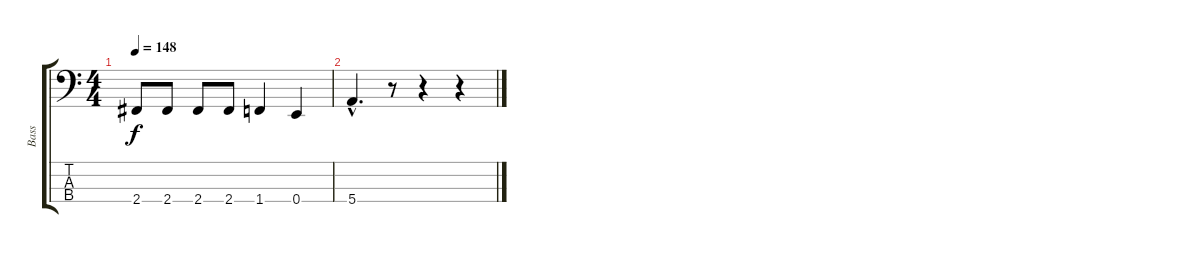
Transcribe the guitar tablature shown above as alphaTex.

\track ("Bass" "Bass") {instrument electricbassfinger}
\staff {score tabs}
\tuning (G2 D2 A1 E1) {hide}
\ts (4 4)
\tempo 148
\clef f4
\ks c
2.4.8{dy f} 2.4.8 2.4.8 2.4.8 1.4.4 0.4.4 |
5.4{hac}.4{d} r.8 r.4 r.4
